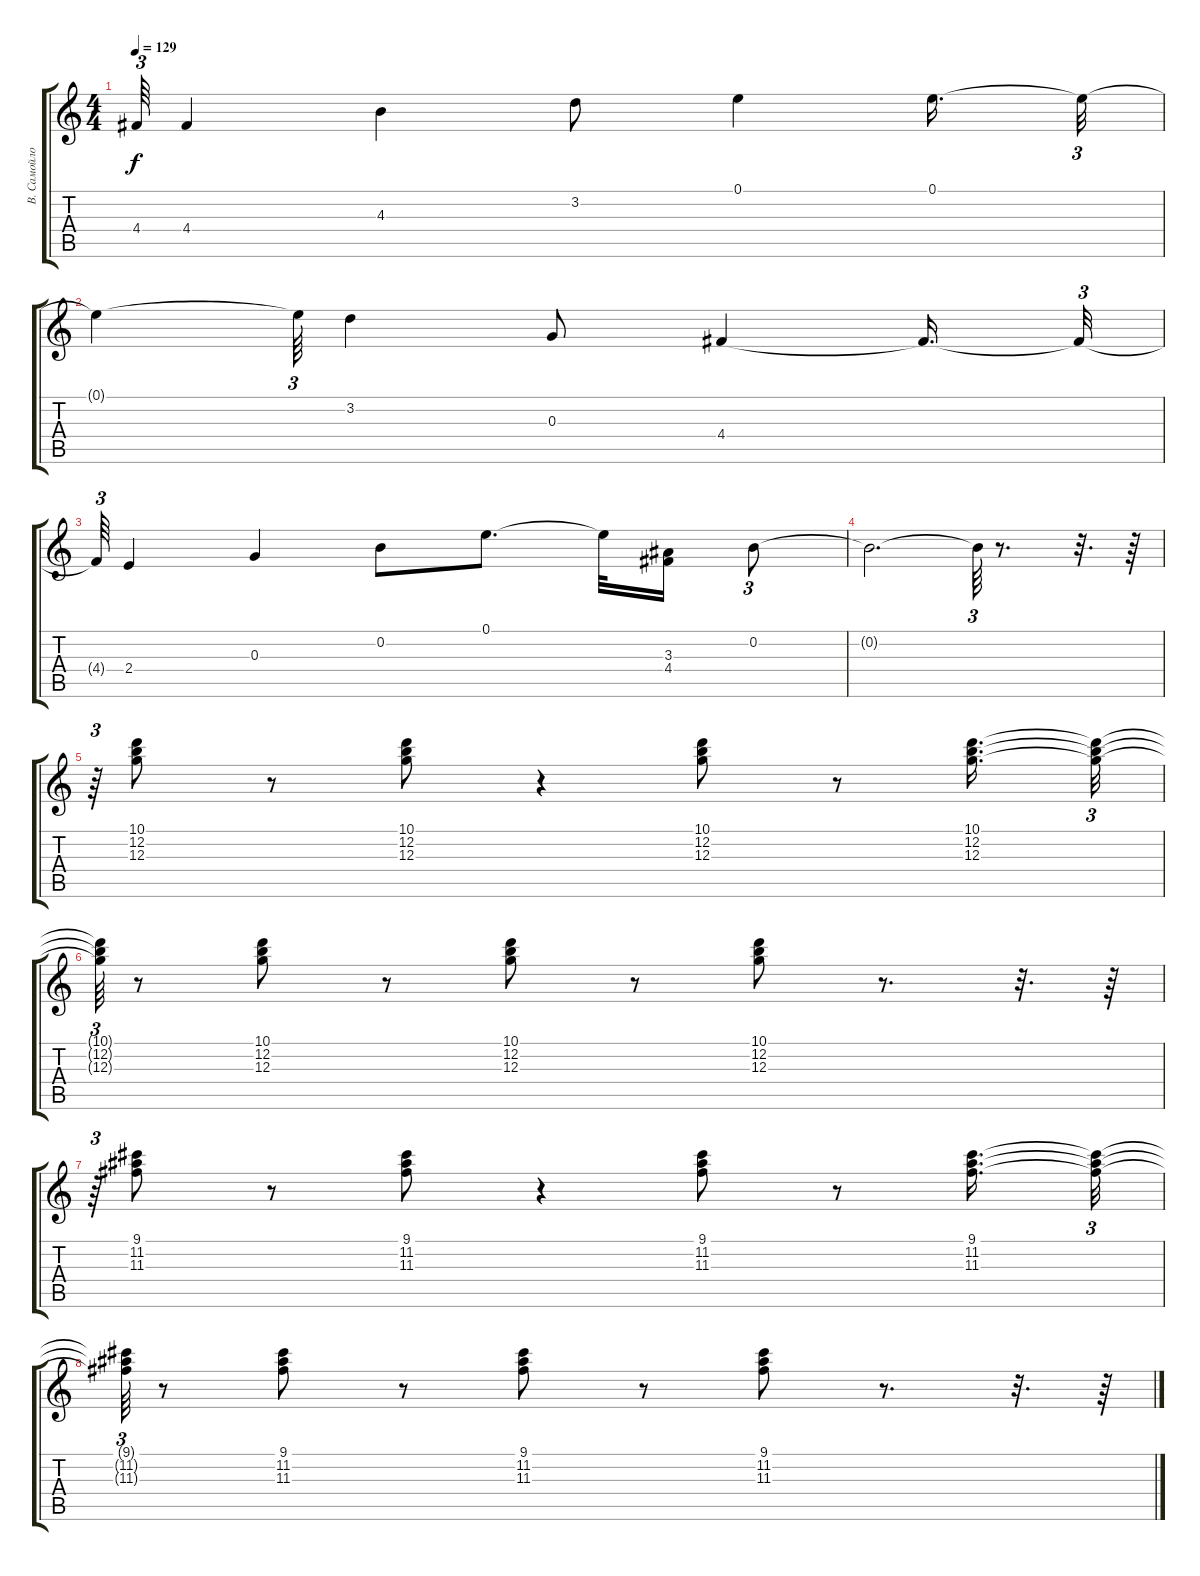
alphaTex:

\track ("В. Самойлов" "В. Самойло") {instrument electricguitarjazz}
\staff {score tabs}
\tuning (E4 B3 G3 D3 A2 E2) {hide}
\ts (4 4)
\tempo 129
\clef g2
\ks c
4.4{t}.64{tu (3 2) dy f} 4.4.4 4.3.4 3.2.8 0.1.4 0.1.16{d} 0.1{t}.32{tu (3 2)} |
0.1{t}.4 0.1{t}.64{tu (3 2)} 3.2.4 0.3.8 4.4.4 4.4{t}.16{d} 4.4{t}.32{tu (3 2)} |
4.4{t}.64{tu (3 2)} 2.4.4 0.3.4 0.2.8 0.1.8{d} 0.1{t}.32 (3.3 4.4).16 0.2.8{tu (3 2)} |
0.2{t}.2{d} 0.2{t}.64{tu (3 2)} r.8{d} r.32{d} r.64 |
r.64{tu (3 2)} (10.1 12.2 12.3).8 r.8 (10.1 12.2 12.3).8 r.4 (10.1 12.2 12.3).8 r.8 (10.1 12.2 12.3).16{d} (10.1{t} 12.2{t} 12.3{t}).32{tu (3 2)} |
(10.1{t} 12.2{t} 12.3{t}).64{tu (3 2)} r.8 (10.1 12.2 12.3).8 r.8 (10.1 12.2 12.3).8 r.8 (10.1 12.2 12.3).8 r.8{d} r.32{d} r.64 |
r.64{tu (3 2)} (9.1 11.2 11.3).8 r.8 (9.1 11.2 11.3).8 r.4 (9.1 11.2 11.3).8 r.8 (9.1 11.2 11.3).16{d} (9.1{t} 11.2{t} 11.3{t}).32{tu (3 2)} |
(9.1{t} 11.2{t} 11.3{t}).64{tu (3 2)} r.8 (9.1 11.2 11.3).8 r.8 (9.1 11.2 11.3).8 r.8 (9.1 11.2 11.3).8 r.8{d} r.32{d} r.64
